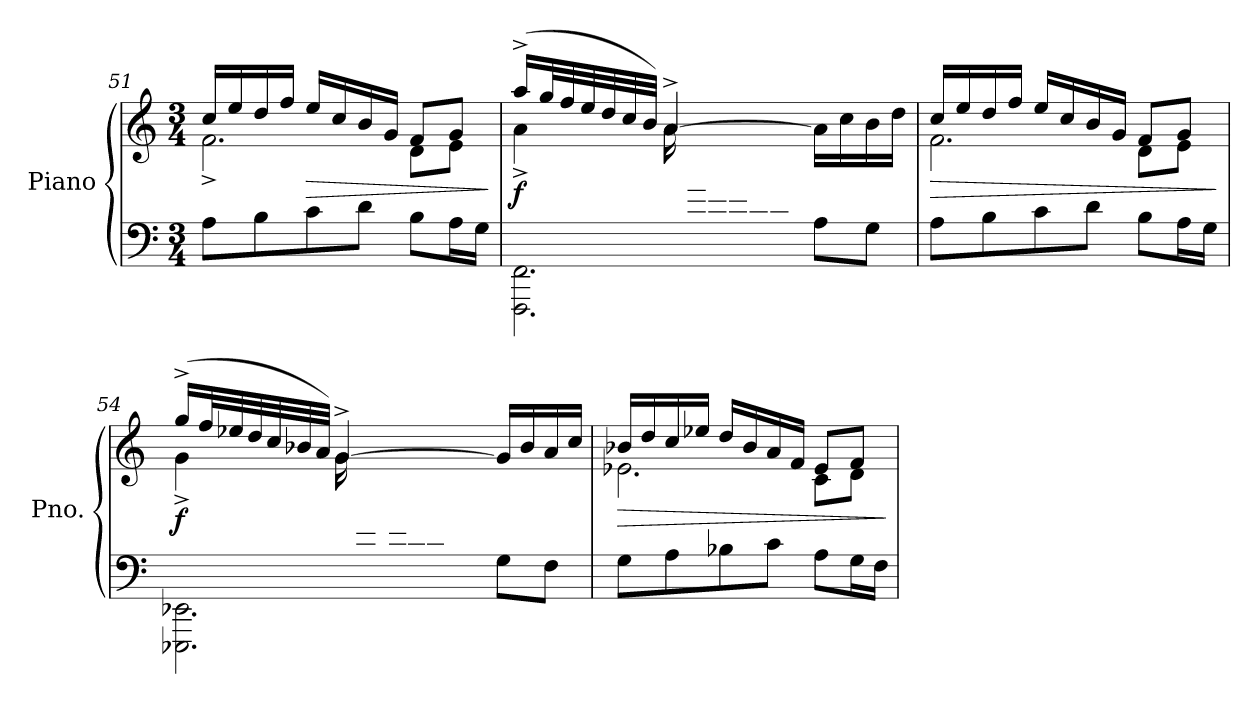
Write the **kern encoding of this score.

**kern	**kern	**dynam
*part1	*part1	*part1
*staff2	*staff1	*staff1/2
*I"Piano	*	*
*I'Pno.	*	*
*clefF4	*clefG2	*
*k[]	*k[]	*
*M3/4	*M3/4	*
=51	=51	=51
*	*^	*
*	*	*^	*
8A\L	16cc/LL	2.f^\	2ryy	.
.	16ee/	.	.	.
8B\	16dd/	.	.	.
.	16ff/JJ	.	.	.
!	!	!	!	!LO:HP:b
8c\	16ee/LL	.	.	>
.	16cc/	.	.	.
8d\J	16b/	.	.	.
.	16g/JJ	.	.	.
8B\L	8f/L	.	8d\L	.
16A\L	8g/J	.	8e\J	.
16G\JJ	.	.	.	.
*	*v	*v	*v	*
.	.	]
!!LO:LB:g=z
=52	=52	=52
*^	*^	*
*	*	*	*^	*
!	!	!	!	!	!LO:DY:b
4ryy	2.FFF\ 2.FF\	(<16aa^/LL	4a^\	4ryy	f
.	.	32gg/L	.	.	.
.	.	32ff/	.	.	.
.	.	32ee/	.	.	.
.	.	32dd/	.	.	.
.	.	32cc/	.	.	.
.	.	32b/JJJ)	.	.	.
16ryy	.	(>[4a^/	2ryy	16a\LL	.
32g\L	.	.	.	4..ryy	.
32f\	.	.	.	.	.
32e\	.	.	.	.	.
32d\	.	.	.	.	.
32c\	.	.	.	.	.
32B\JJJ	.	.	.	.	.
8A\L	.	16a\LL]	.	.	.
.	.	16cc\	.	.	.
8G\J)	.	16b\	.	.	.
.	.	16dd\JJ	.	.	.
*v	*v	*	*	*	*
=53	=53	=53	=53	=53
!	!	!	!	!LO:HP:b
8A\L	16cc/LL	2.f\	2ryy	>
.	16ee/	.	.	.
8B\	16dd/	.	.	.
.	16ff/JJ	.	.	.
8c\	16ee/LL	.	.	.
.	16cc/	.	.	.
8d\J	16b/	.	.	.
.	16g/JJ	.	.	.
8B\L	8f/L	.	8d\L	.
16A\L	8g/J	.	8e\J	.
16G\JJ	.	.	.	.
*	*v	*v	*v	*
.	.	]
!!LO:PB:g=z
=54	=54	=54
*^	*^	*
*	*	*	*^	*
!	!	!	!	!	!LO:DY:b
4ryy	2.EEE-X\ 2.EE-X\	(<16gg^/LL	4g^\	4ryy	f
.	.	32ff/L	.	.	.
.	.	32ee-X/	.	.	.
.	.	32dd/	.	.	.
.	.	32cc/	.	.	.
.	.	32b-X/	.	.	.
.	.	32a/JJJ)	.	.	.
16ryy	.	(<[4g^/	2ryy	16g\LL	.
32f\L	.	.	.	4..ryy	.
32e-X\	.	.	.	.	.
32d\	.	.	.	.	.
32c\	.	.	.	.	.
32B-X\	.	.	.	.	.
32A\JJJ	.	.	.	.	.
8G\L	.	16g/LL]	.	.	.
.	.	16b-/	.	.	.
8F\J)	.	16a/	.	.	.
.	.	16cc/JJ	.	.	.
*v	*v	*	*	*	*
=55	=55	=55	=55	=55
!	!	!	!	!LO:HP:b
8G\L	16b-X/LL	2.e-X\	2ryy	>
.	16dd/	.	.	.
8A\	16cc/	.	.	.
.	16ee-X/JJ	.	.	.
8B-X\	16dd/LL	.	.	.
.	16b-/	.	.	.
8c\J	16a/	.	.	.
.	16f/JJ	.	.	.
8A\L	8e-/L	.	8c\L	.
16G\L	8f/J	.	8d\J	.
16F\JJ	.	.	.	.
*	*v	*v	*v	*
.	.	]
=	=	=
*-	*-	*-
